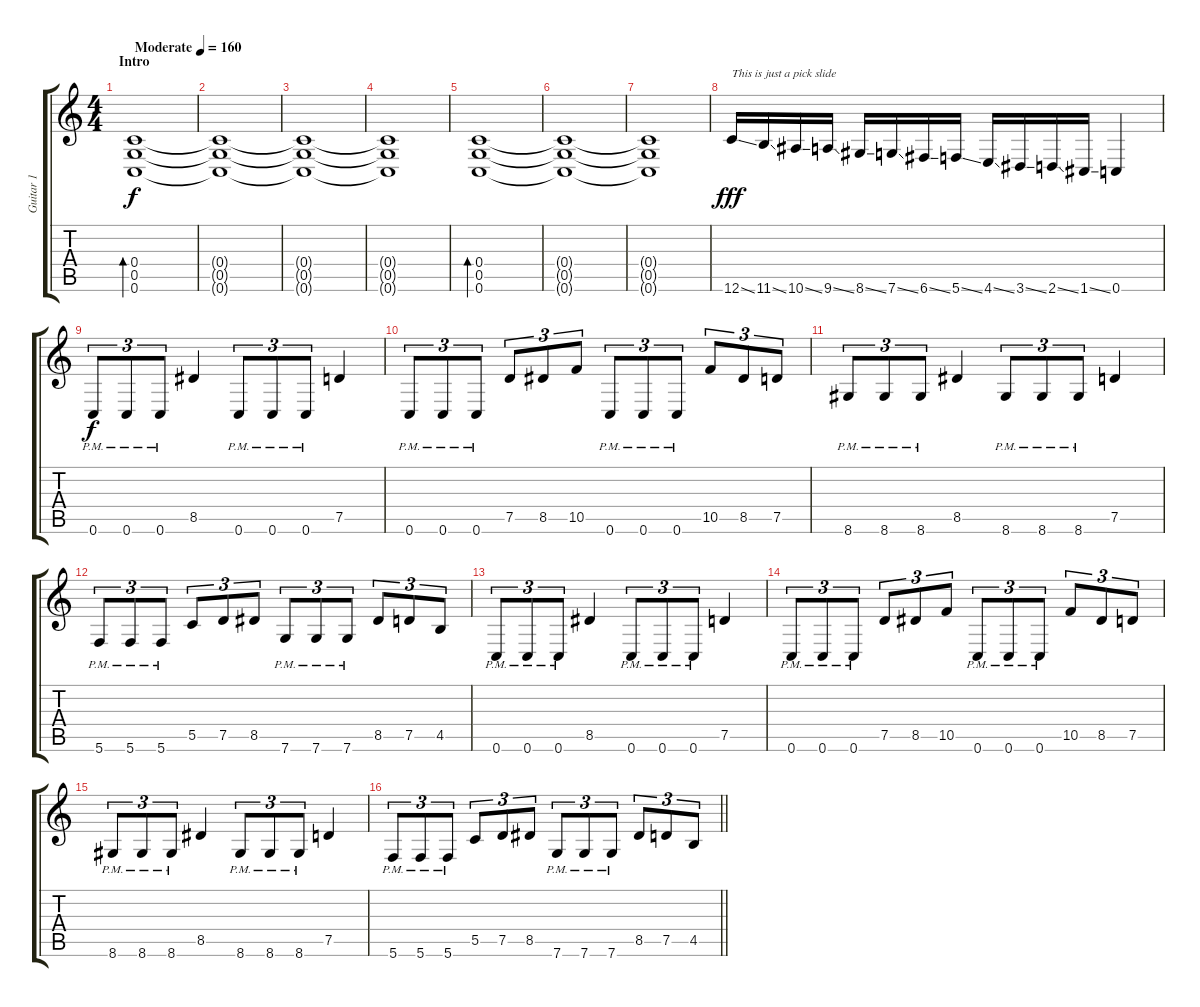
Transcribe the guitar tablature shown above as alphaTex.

\track ("Guitar 1" "Guitar 1") {instrument distortionguitar}
\staff {score tabs}
\tuning (D4 A3 F3 C3 G2 C2) {hide}
\ts (4 4)
\section ("" "Intro")
\tempo (160 "Moderate")
\clef g2
\ks c
(0.4 0.5 0.6).1{bd 120 dy f instrument distortionguitar} |
(0.4{t} 0.5{t} 0.6{t}).1 |
(0.4{t} 0.5{t} 0.6{t}).1 |
(0.4{t} 0.5{t} 0.6{t}).1 |
(0.4 0.5 0.6).1{bd 120} |
(0.4{t} 0.5{t} 0.6{t}).1 |
(0.4{t} 0.5{t} 0.6{t}).1 |
12.6{ss}.16{txt "This is just a pick slide" dy fff volume 16 instrument guitarfretnoise} 11.6{ss}.16 10.6{ss}.16 9.6{ss}.16 8.6{ss}.16 7.6{ss}.16 6.6{ss}.16 5.6{ss}.16 4.6{ss}.16 3.6{ss}.16 2.6{ss}.16 1.6{ss}.16 0.6.4 |
0.6{pm}.8{tu (3 2) dy f instrument distortionguitar} 0.6{pm}.8{tu (3 2)} 0.6{pm}.8{tu (3 2)} 8.5.4 0.6{pm}.8{tu (3 2)} 0.6{pm}.8{tu (3 2)} 0.6{pm}.8{tu (3 2)} 7.5.4 |
0.6{pm}.8{tu (3 2)} 0.6{pm}.8{tu (3 2)} 0.6{pm}.8{tu (3 2)} 7.5.8{tu (3 2)} 8.5.8{tu (3 2)} 10.5.8{tu (3 2)} 0.6{pm}.8{tu (3 2)} 0.6{pm}.8{tu (3 2)} 0.6{pm}.8{tu (3 2)} 10.5.8{tu (3 2)} 8.5.8{tu (3 2)} 7.5.8{tu (3 2)} |
8.6{pm}.8{tu (3 2)} 8.6{pm}.8{tu (3 2)} 8.6{pm}.8{tu (3 2)} 8.5.4 8.6{pm}.8{tu (3 2)} 8.6{pm}.8{tu (3 2)} 8.6{pm}.8{tu (3 2)} 7.5.4 |
5.6{pm}.8{tu (3 2)} 5.6{pm}.8{tu (3 2)} 5.6{pm}.8{tu (3 2)} 5.5.8{tu (3 2)} 7.5.8{tu (3 2)} 8.5.8{tu (3 2)} 7.6{pm}.8{tu (3 2)} 7.6{pm}.8{tu (3 2)} 7.6{pm}.8{tu (3 2)} 8.5.8{tu (3 2)} 7.5.8{tu (3 2)} 4.5.8{tu (3 2)} |
0.6{pm}.8{tu (3 2)} 0.6{pm}.8{tu (3 2)} 0.6{pm}.8{tu (3 2)} 8.5.4 0.6{pm}.8{tu (3 2)} 0.6{pm}.8{tu (3 2)} 0.6{pm}.8{tu (3 2)} 7.5.4 |
0.6{pm}.8{tu (3 2)} 0.6{pm}.8{tu (3 2)} 0.6{pm}.8{tu (3 2)} 7.5.8{tu (3 2)} 8.5.8{tu (3 2)} 10.5.8{tu (3 2)} 0.6{pm}.8{tu (3 2)} 0.6{pm}.8{tu (3 2)} 0.6{pm}.8{tu (3 2)} 10.5.8{tu (3 2)} 8.5.8{tu (3 2)} 7.5.8{tu (3 2)} |
8.6{pm}.8{tu (3 2)} 8.6{pm}.8{tu (3 2)} 8.6{pm}.8{tu (3 2)} 8.5.4 8.6{pm}.8{tu (3 2)} 8.6{pm}.8{tu (3 2)} 8.6{pm}.8{tu (3 2)} 7.5.4 |
\barLineRight lightlight
5.6{pm}.8{tu (3 2)} 5.6{pm}.8{tu (3 2)} 5.6{pm}.8{tu (3 2)} 5.5.8{tu (3 2)} 7.5.8{tu (3 2)} 8.5.8{tu (3 2)} 7.6{pm}.8{tu (3 2)} 7.6{pm}.8{tu (3 2)} 7.6{pm}.8{tu (3 2)} 8.5.8{tu (3 2)} 7.5.8{tu (3 2)} 4.5.8{tu (3 2)}
